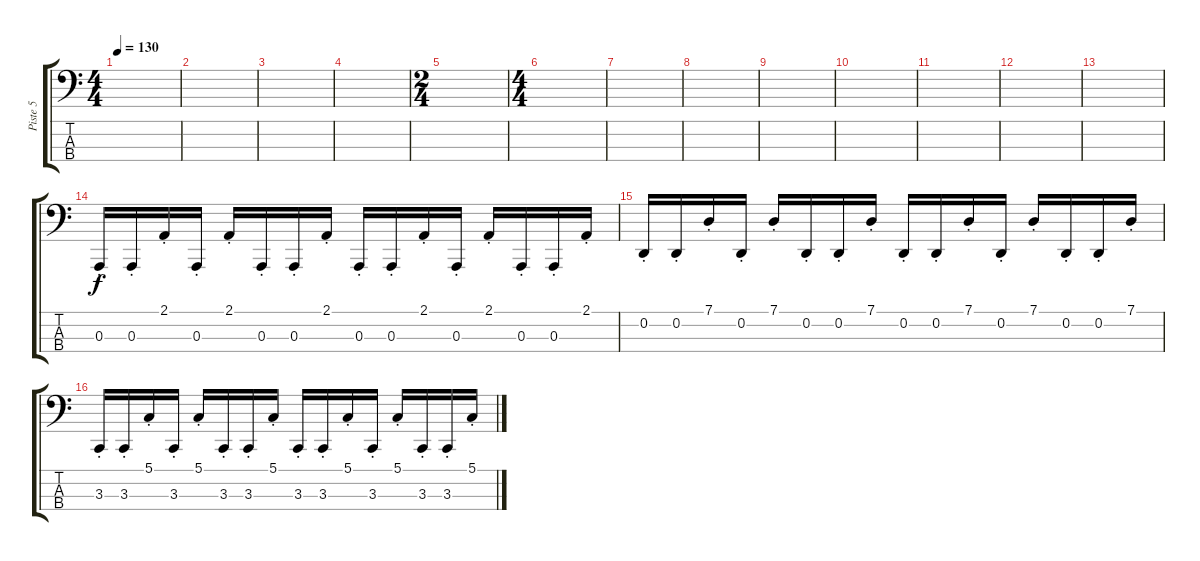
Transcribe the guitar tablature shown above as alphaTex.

\track ("Piste 5" "Piste 5") {instrument lead8bassandlead}
\staff {score tabs}
\tuning (G2 D2 A1 E1) {hide}
\ts (4 4)
\tempo 130
\clef f4
\ks c
|
|
|
|
\ts (2 4)
|
\ts (4 4)
|
|
|
|
|
|
|
|
0.3{st}.16 0.3{st}.16 2.1{st}.16 0.3{st}.16 2.1{st}.16 0.3{st}.16 0.3{st}.16 2.1{st}.16 0.3{st}.16 0.3{st}.16 2.1{st}.16 0.3{st}.16 2.1{st}.16 0.3{st}.16 0.3{st}.16 2.1{st}.16 |
0.2{st}.16 0.2{st}.16 7.1{st}.16 0.2{st}.16 7.1{st}.16 0.2{st}.16 0.2{st}.16 7.1{st}.16 0.2{st}.16 0.2{st}.16 7.1{st}.16 0.2{st}.16 7.1{st}.16 0.2{st}.16 0.2{st}.16 7.1{st}.16 |
3.3{st}.16 3.3{st}.16 5.1{st}.16 3.3{st}.16 5.1{st}.16 3.3{st}.16 3.3{st}.16 5.1{st}.16 3.3{st}.16 3.3{st}.16 5.1{st}.16 3.3{st}.16 5.1{st}.16 3.3{st}.16 3.3{st}.16 5.1{st}.16
